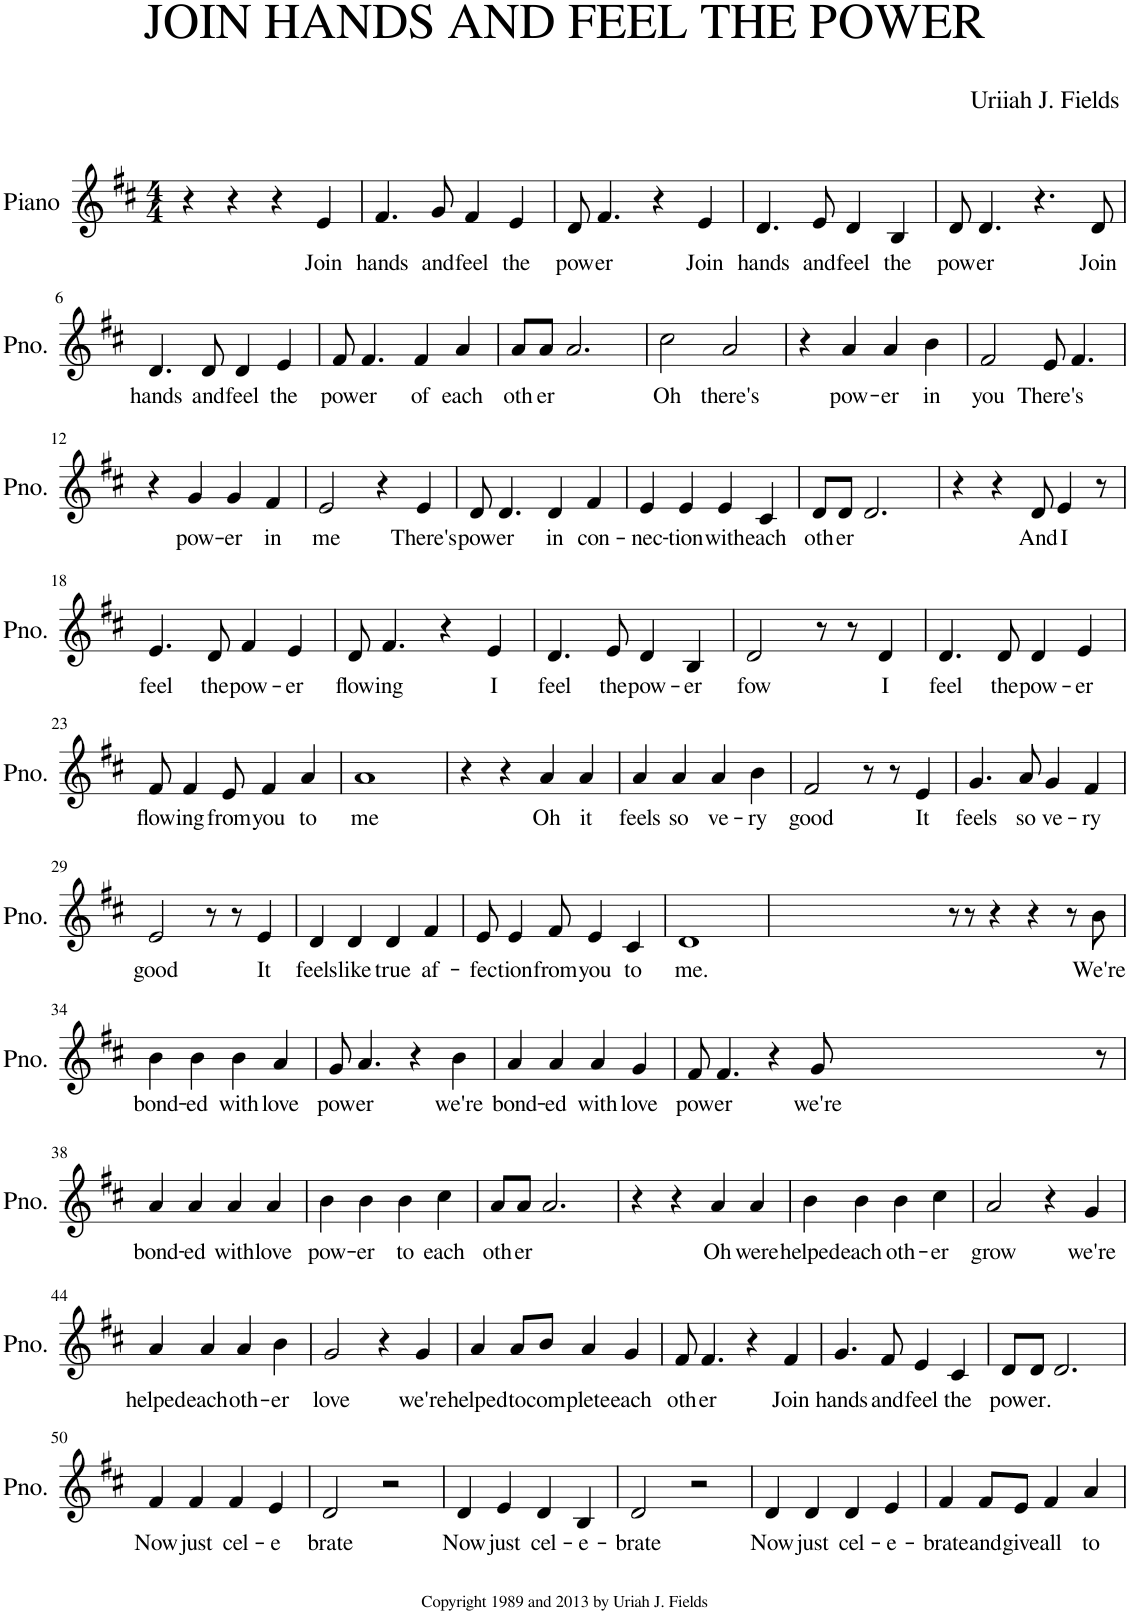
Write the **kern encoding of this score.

**kern	**text
*part1	*part1
*staff1	*staff1
*I"Piano	*
*I'Pno.	*
*clefG2	*
*k[f#c#]	*
*M4/4	*
=1	=1
4r	.
4r	.
4r	.
!	!LO:LY:b
4e/	Join
=2	=2
!	!LO:LY:b
4.f#/	hands
!	!LO:LY:b
8g/	and
!	!LO:LY:b
4f#/	feel
!	!LO:LY:b
4e/	the
=3	=3
!	!LO:LY:b
8d/	pow-
!	!LO:LY:b
4.f#/	-er
4r	.
!	!LO:LY:b
4e/	Join
=4	=4
!	!LO:LY:b
4.d/	hands
!	!LO:LY:b
8e/	and
!	!LO:LY:b
4d/	feel
!	!LO:LY:b
4B/	the
=5	=5
!	!LO:LY:b
8d/	pow-
!	!LO:LY:b
4.d/	-er
4.r	.
!	!LO:LY:b
8d/	Join
!!LO:LB:g=z
=6	=6
!	!LO:LY:b
4.d/	hands
!	!LO:LY:b
8d/	and
!	!LO:LY:b
4d/	feel
!	!LO:LY:b
4e/	the
=7	=7
!	!LO:LY:b
8f#/	pow-
!	!LO:LY:b
4.f#/	-er
!	!LO:LY:b
4f#/	of
!	!LO:LY:b
4a/	each
=8	=8
!	!LO:LY:b
8a/L	oth-
!	!LO:LY:b
8a/J	-er
2.a/	.
=9	=9
!	!LO:LY:b
2cc#\	Oh
!	!LO:LY:b
2a/	there's
=10	=10
4r	.
!	!LO:LY:b
4a/	pow-
!	!LO:LY:b
4a/	-er
!	!LO:LY:b
4b\	in
=11	=11
!	!LO:LY:b
2f#/	you
!	!LO:LY:b
8e/	There's
4.f#/	.
!!LO:LB:g=z
=12	=12
4r	.
!	!LO:LY:b
4g/	pow-
!	!LO:LY:b
4g/	-er
!	!LO:LY:b
4f#/	in
=13	=13
!	!LO:LY:b
2e/	me
4r	.
!	!LO:LY:b
4e/	There's
=14	=14
!	!LO:LY:b
8d/	pow-
!	!LO:LY:b
4.d/	-er
!	!LO:LY:b
4d/	in
!	!LO:LY:b
4f#/	con-
=15	=15
!	!LO:LY:b
4e/	-nec-
!	!LO:LY:b
4e/	-tion
!	!LO:LY:b
4e/	with
!	!LO:LY:b
4c#/	each
=16	=16
!	!LO:LY:b
8d/L	oth-
!	!LO:LY:b
8d/J	-er
2.d/	.
=17	=17
4r	.
4r	.
!	!LO:LY:b
8d/	And
!	!LO:LY:b
4e/	I
8r	.
!!LO:LB:g=z
=18	=18
!	!LO:LY:b
4.e/	feel
!	!LO:LY:b
8d/	the
!	!LO:LY:b
4f#/	pow-
!	!LO:LY:b
4e/	-er
=19	=19
!	!LO:LY:b
8d/	flow-
!	!LO:LY:b
4.f#/	-ing
4r	.
!	!LO:LY:b
4e/	I
=20	=20
!	!LO:LY:b
4.d/	feel
!	!LO:LY:b
8e/	the
!	!LO:LY:b
4d/	pow-
!	!LO:LY:b
4B/	-er
=21	=21
!	!LO:LY:b
2d/	fow
8r	.
8r	.
!	!LO:LY:b
4d/	I
=22	=22
!	!LO:LY:b
4.d/	feel
!	!LO:LY:b
8d/	the
!	!LO:LY:b
4d/	pow-
!	!LO:LY:b
4e/	-er
!!LO:LB:g=z
=23	=23
!	!LO:LY:b
8f#/	flow-
!	!LO:LY:b
4f#/	-ing
!	!LO:LY:b
8e/	from
!	!LO:LY:b
4f#/	you
!	!LO:LY:b
4a/	to
=24	=24
!	!LO:LY:b
1a	me
=25	=25
4r	.
4r	.
!	!LO:LY:b
4a/	Oh
!	!LO:LY:b
4a/	it
=26	=26
!	!LO:LY:b
4a/	feels
!	!LO:LY:b
4a/	so
!	!LO:LY:b
4a/	ve-
!	!LO:LY:b
4b\	-ry
=27	=27
!	!LO:LY:b
2f#/	good
8r	.
8r	.
!	!LO:LY:b
4e/	It
=28	=28
!	!LO:LY:b
4.g/	feels
!	!LO:LY:b
8a/	so
!	!LO:LY:b
4g/	ve-
!	!LO:LY:b
4f#/	-ry
!!LO:LB:g=z
=29	=29
!	!LO:LY:b
2e/	good
8r	.
8r	.
!	!LO:LY:b
4e/	It
=30	=30
!	!LO:LY:b
4d/	feels
!	!LO:LY:b
4d/	like
!	!LO:LY:b
4d/	true
!	!LO:LY:b
4f#/	af-
=31	=31
!	!LO:LY:b
8e/	-fec-
!	!LO:LY:b
4e/	-tion
!	!LO:LY:b
8f#/	from
!	!LO:LY:b
4e/	you
!	!LO:LY:b
4c#/	to
=32	=32
!	!LO:LY:b
1d	me.
=33	=33
8r	.
8r	.
4r	.
4r	.
8r	.
!	!LO:LY:b
8b\	We're
!!LO:LB:g=z
=34	=34
!	!LO:LY:b
4b\	bond-
!	!LO:LY:b
4b\	-ed
!	!LO:LY:b
4b\	with
!	!LO:LY:b
4a/	love
=35	=35
!	!LO:LY:b
8g/	pow-
!	!LO:LY:b
4.a/	-er
4r	.
!	!LO:LY:b
4b\	we're
=36	=36
!	!LO:LY:b
4a/	bond-
!	!LO:LY:b
4a/	-ed
!	!LO:LY:b
4a/	with
!	!LO:LY:b
4g/	love
=37	=37
!	!LO:LY:b
8f#/	pow-
!	!LO:LY:b
4.f#/	-er
4r	.
!	!LO:LY:b
8g/	we're
8r	.
!!LO:LB:g=z
=38	=38
!	!LO:LY:b
4a/	bond-
!	!LO:LY:b
4a/	-ed
!	!LO:LY:b
4a/	with
!	!LO:LY:b
4a/	love
=39	=39
!	!LO:LY:b
4b\	pow-
!	!LO:LY:b
4b\	-er
!	!LO:LY:b
4b\	to
!	!LO:LY:b
4cc#\	each
=40	=40
!	!LO:LY:b
8a/L	oth-
!	!LO:LY:b
8a/J	-er
2.a/	.
=41	=41
4r	.
4r	.
!	!LO:LY:b
4a/	Oh
!	!LO:LY:b
4a/	were
=42	=42
!	!LO:LY:b
4b\	helped
!	!LO:LY:b
4b\	each
!	!LO:LY:b
4b\	oth-
!	!LO:LY:b
4cc#\	-er
=43	=43
!	!LO:LY:b
2a/	grow
4r	.
!	!LO:LY:b
4g/	we're
!!LO:LB:g=z
=44	=44
!	!LO:LY:b
4a/	helped
!	!LO:LY:b
4a/	each
!	!LO:LY:b
4a/	oth-
!	!LO:LY:b
4b\	-er
=45	=45
!	!LO:LY:b
2g/	love
4r	.
!	!LO:LY:b
4g/	we're
=46	=46
!	!LO:LY:b
4a/	helped
!	!LO:LY:b
8a/L	to
!	!LO:LY:b
8b/J	com-
!	!LO:LY:b
4a/	-plete
!	!LO:LY:b
4g/	each
=47	=47
!	!LO:LY:b
8f#/	oth-
!	!LO:LY:b
4.f#/	-er
4r	.
!	!LO:LY:b
4f#/	Join
=48	=48
!	!LO:LY:b
4.g/	hands
!	!LO:LY:b
8f#/	and
!	!LO:LY:b
4e/	feel
!	!LO:LY:b
4c#/	the
=49	=49
!	!LO:LY:b
8d/L	pow-
!	!LO:LY:b
8d/J	-er.
2.d/	.
!!LO:LB:g=z
=50	=50
!	!LO:LY:b
4f#/	Now
!	!LO:LY:b
4f#/	just
!	!LO:LY:b
4f#/	cel-
!	!LO:LY:b
4e/	-e
=51	=51
!	!LO:LY:b
2d/	brate
2r	.
=52	=52
!	!LO:LY:b
4d/	Now
!	!LO:LY:b
4e/	just
!	!LO:LY:b
4d/	cel-
!	!LO:LY:b
4B/	-e-
=53	=53
!	!LO:LY:b
2d/	-brate
2r	.
=54	=54
!	!LO:LY:b
4d/	Now
!	!LO:LY:b
4d/	just
!	!LO:LY:b
4d/	cel-
!	!LO:LY:b
4e/	-e-
=55	=55
!	!LO:LY:b
4f#/	-brate
!	!LO:LY:b
8f#/L	and
!	!LO:LY:b
8e/J	give
!	!LO:LY:b
4f#/	all
!	!LO:LY:b
4a/	to
=	=
*-	*-
